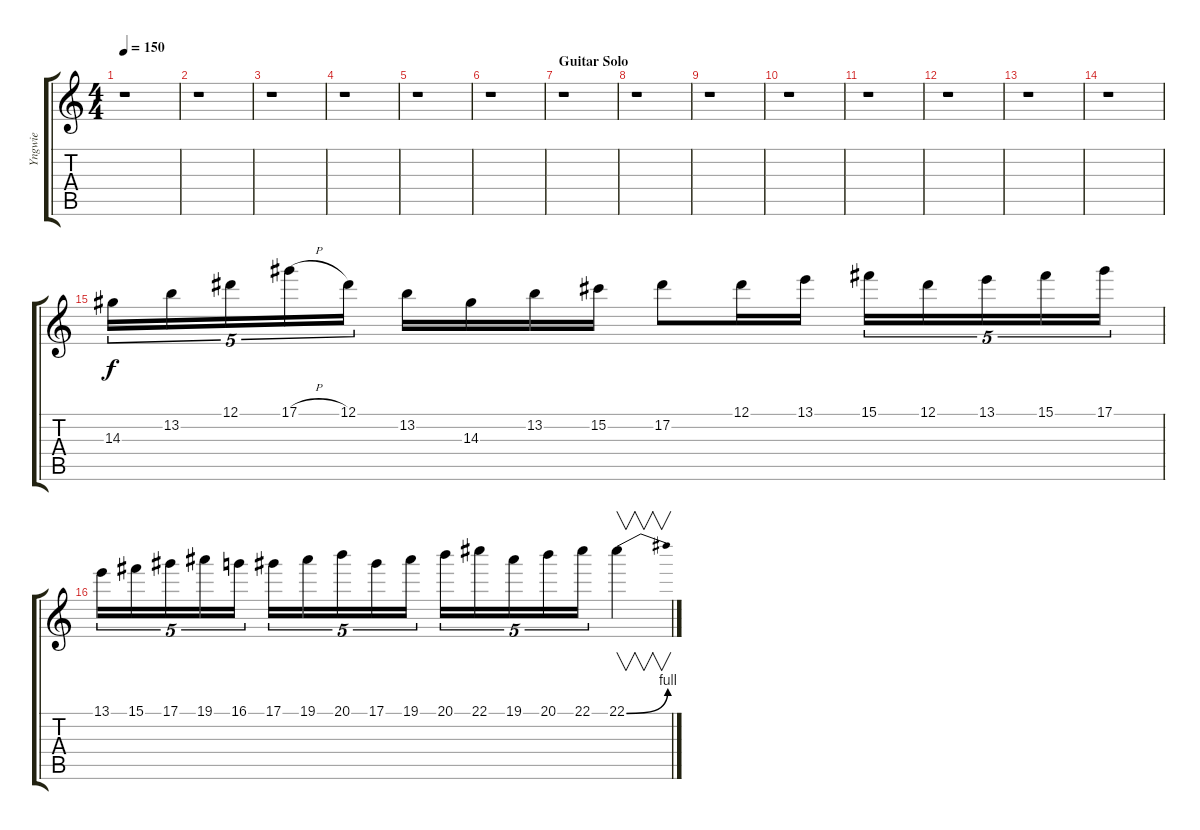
\track ("Yngwie" "Yngwie") {instrument distortionguitar}
\staff {score tabs}
\tuning (Eb4 Bb3 Gb3 Db3 Ab2 Eb2) {hide}
\ts (4 4)
\tempo 150
\clef g2
\ks c
r.1{dy f} |
r.1 |
r.1 |
r.1 |
r.1 |
r.1 |
\section ("" "Guitar Solo")
r.1 |
r.1 |
r.1 |
r.1 |
r.1 |
r.1 |
r.1 |
r.1 |
14.3.16{tu (5 4)} 13.2.16{tu (5 4)} 12.1.16{tu (5 4)} 17.1{h}.16{tu (5 4)} 12.1.16{tu (5 4)} 13.2.16 14.3.16 13.2.16 15.2.16 17.2.8 12.1.16 13.1.16 15.1.16{tu (5 4)} 12.1.16{tu (5 4)} 13.1.16{tu (5 4)} 15.1.16{tu (5 4)} 17.1.16{tu (5 4)} |
13.1.16{tu (5 4)} 15.1.16{tu (5 4)} 17.1.16{tu (5 4)} 19.1.16{tu (5 4)} 16.1.16{tu (5 4)} 17.1.16{tu (5 4)} 19.1.16{tu (5 4)} 20.1.16{tu (5 4)} 17.1.16{tu (5 4)} 19.1.16{tu (5 4)} 20.1.16{tu (5 4)} 22.1.16{tu (5 4)} 19.1.16{tu (5 4)} 20.1.16{tu (5 4)} 22.1.16{tu (5 4)} 22.1{be (bend 0 0 60 4)}.4{v}
